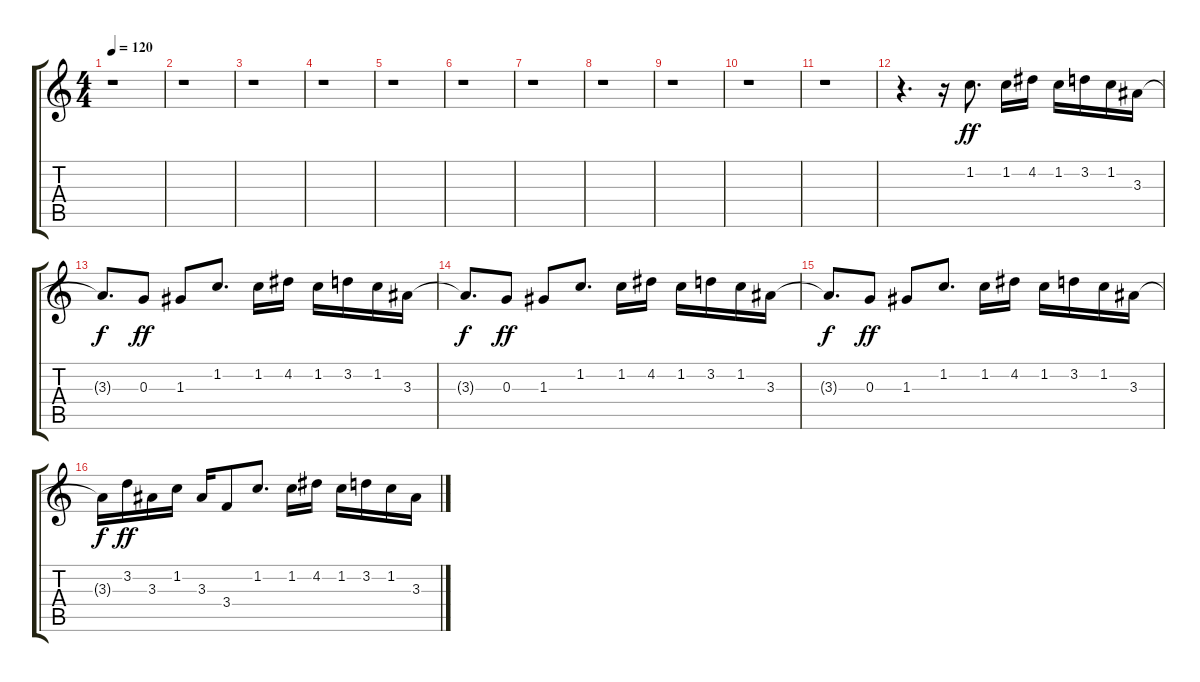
\track "" {instrument distortionguitar}
\staff {score tabs}
\tuning (E4 B3 G3 D3 A2 E2) {hide}
\ts (4 4)
\tempo 120
\clef g2
\ks c
r.1{dy ff} |
r.1 |
r.1 |
r.1 |
r.1 |
r.1 |
r.1 |
r.1 |
r.1 |
r.1 |
r.1 |
r.4{d} r.16 1.2.8{d} 1.2.16 4.2.16 1.2.16 3.2.16 1.2.16 3.3.16 |
3.3{t}.8{d dy f} 0.3.8{dy ff} 1.3.8 1.2.8{d} 1.2.16 4.2.16 1.2.16 3.2.16 1.2.16 3.3.16 |
3.3{t}.8{d dy f} 0.3.8{dy ff} 1.3.8 1.2.8{d} 1.2.16 4.2.16 1.2.16 3.2.16 1.2.16 3.3.16 |
3.3{t}.8{d dy f} 0.3.8{dy ff} 1.3.8 1.2.8{d} 1.2.16 4.2.16 1.2.16 3.2.16 1.2.16 3.3.16 |
3.3{t}.16{dy f} 3.2.16{dy ff} 3.3.16 1.2.16 3.3.16 3.4.8 1.2.8{d} 1.2.16 4.2.16 1.2.16 3.2.16 1.2.16 3.3.16
